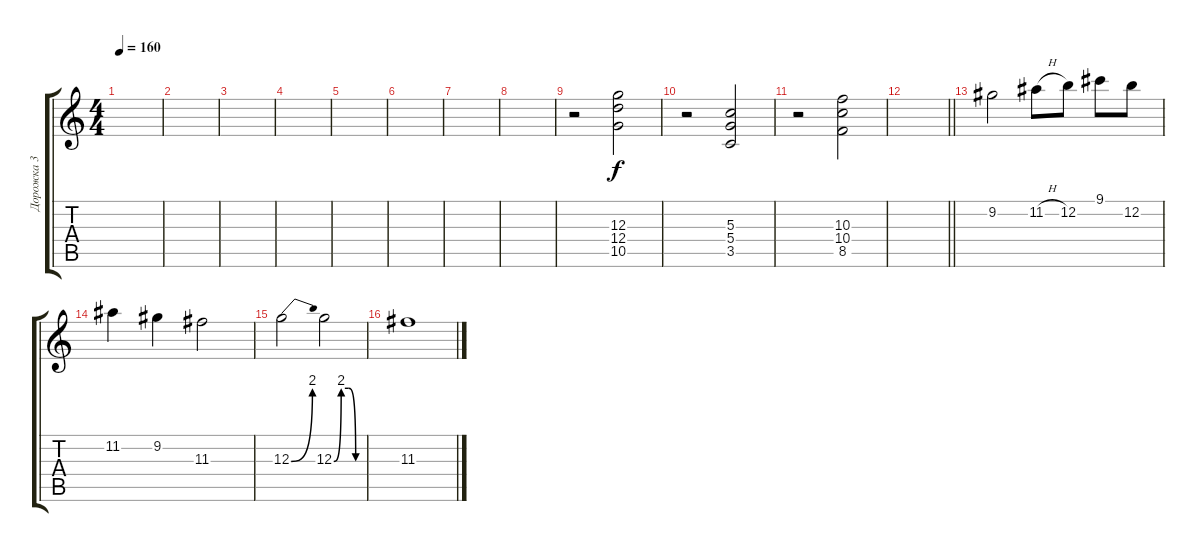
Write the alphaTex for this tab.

\track ("Дорожка 3" "Дорожка 3") {instrument overdrivenguitar}
\staff {score tabs}
\tuning (E4 B3 G3 D3 A2 E2) {hide}
\ts (4 4)
\tempo 160
\clef g2
\ks c
|
|
|
|
|
|
|
|
r.2 (12.3 12.4 10.5).2 |
r.2 (5.3 5.4 3.5).2 |
r.2 (10.3 10.4 8.5).2 |
\barLineRight lightlight
|
9.2.2 11.2{h}.8 12.2.8 9.1.8 12.2.8 |
11.2.4 9.2.4 11.3.2 |
12.3{be (bend 0 0 60 8)}.2 12.3{be (custom 0 0 15 8 30 8 45 0 60 0)}.2 |
11.3.1
